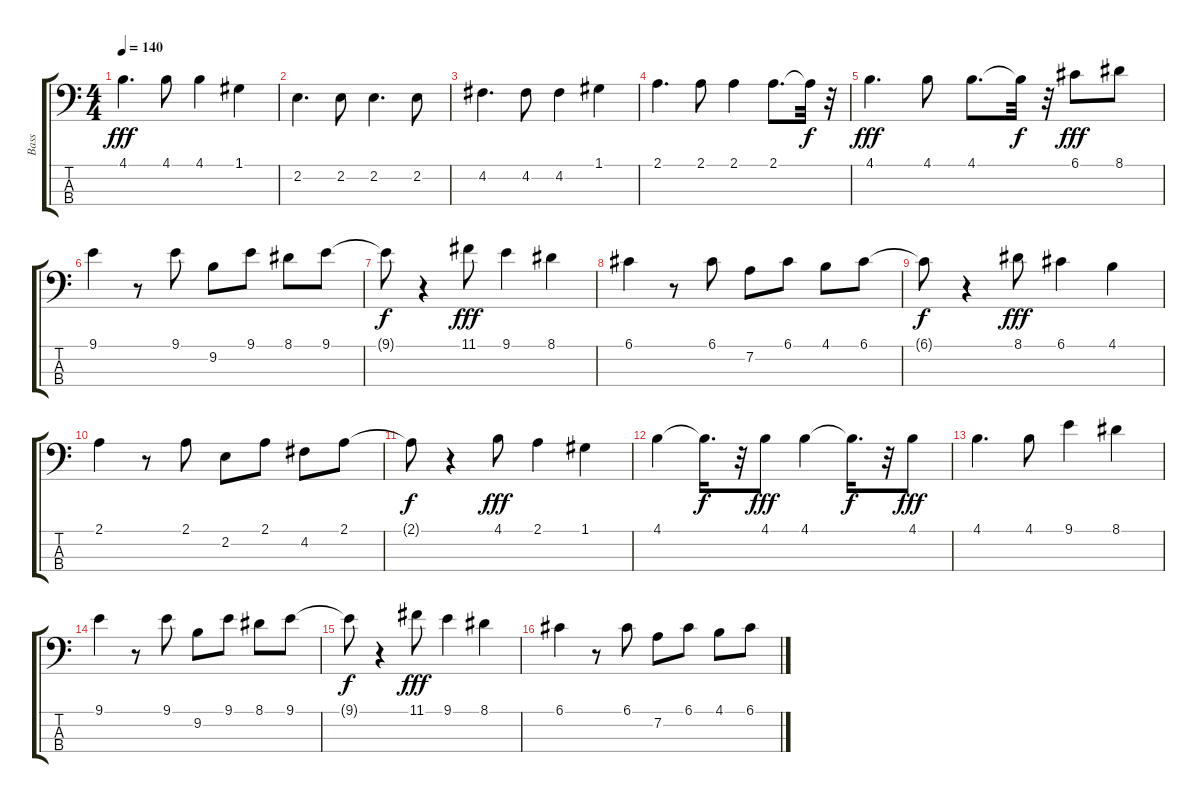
\track ("Bass" "Bass") {instrument electricbasspick}
\staff {score tabs}
\tuning (G2 D2 A1 E1) {hide}
\ts (4 4)
\tempo 140
\clef f4
\ks c
4.1.4{d dy fff} 4.1.8 4.1.4 1.1.4 |
2.2.4{d} 2.2.8 2.2.4{d} 2.2.8 |
4.2.4{d} 4.2.8 4.2.4 1.1.4 |
2.1.4{d} 2.1.8 2.1.4 2.1.8{d} 2.1{t}.32{dy f} r.32 |
4.1.4{d dy fff} 4.1.8 4.1.8{d} 4.1{t}.32{dy f} r.32 6.1.8{dy fff} 8.1.8 |
9.1.4 r.8 9.1.8 9.2.8 9.1.8 8.1.8 9.1.8 |
9.1{t}.8{dy f} r.4 11.1.8{dy fff} 9.1.4 8.1.4 |
6.1.4 r.8 6.1.8 7.2.8 6.1.8 4.1.8 6.1.8 |
6.1{t}.8{dy f} r.4 8.1.8{dy fff} 6.1.4 4.1.4 |
2.1.4 r.8 2.1.8 2.2.8 2.1.8 4.2.8 2.1.8 |
2.1{t}.8{dy f} r.4 4.1.8{dy fff} 2.1.4 1.1.4 |
4.1.4 4.1{t}.16{d dy f} r.32 4.1.8{dy fff} 4.1.4 4.1{t}.16{d dy f} r.32 4.1.8{dy fff} |
4.1.4{d} 4.1.8 9.1.4 8.1.4 |
9.1.4 r.8 9.1.8 9.2.8 9.1.8 8.1.8 9.1.8 |
9.1{t}.8{dy f} r.4 11.1.8{dy fff} 9.1.4 8.1.4 |
6.1.4 r.8 6.1.8 7.2.8 6.1.8 4.1.8 6.1.8
